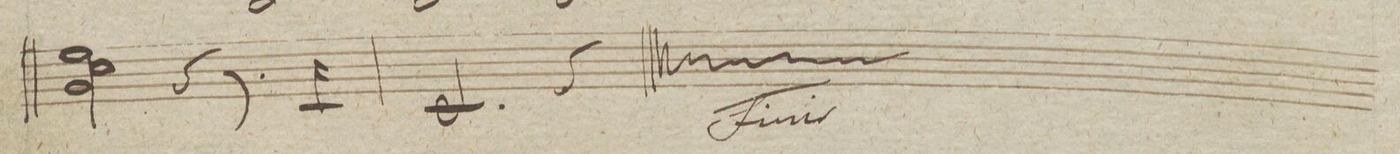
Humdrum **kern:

**kern	**dynam
*I"Violino 2do	*
*clefG2	*
*k[]	*
*met(c|)	*
*M2/2	*
2ee\ 2cc\ 2g\	.
4r	.
8.r	.
16c/	.
=223	=223
2.c/	.
4r	.
==	==
*-	*-
